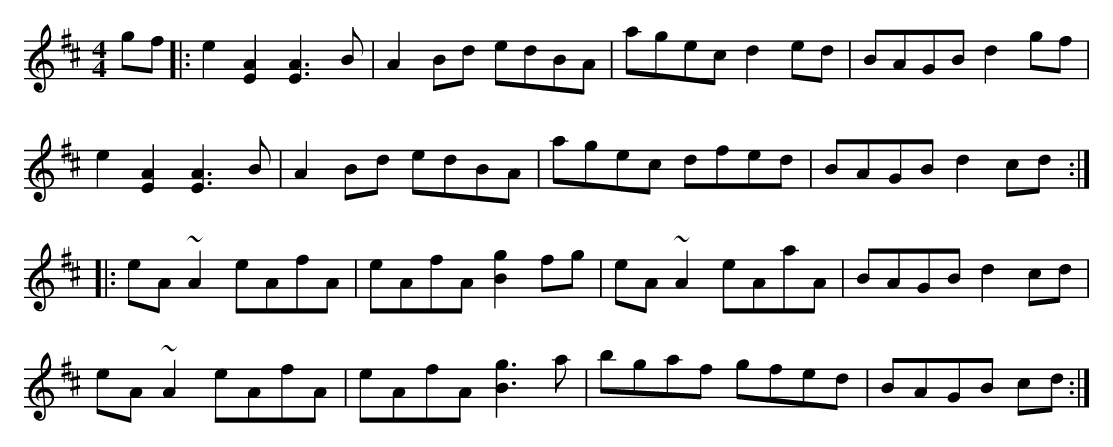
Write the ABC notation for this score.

X:1
M:4/4
K:Amix
gf|:e2[A2E2] [A3E3]B|A2Bd edBA|agec d2ed|BAGB d2 gf|
e2[A2E2] [A3E3]B|A2Bd edBA|agec dfed|BAGB d2 cd:|
|:eA~A2 eAfA|eAfA [g2B2]fg|eA~A2 eAaA|BAGB d2 cd|
eA~A2 eAfA|eAfA [g3B3] a|bgaf gfed|BAGB cd:|
